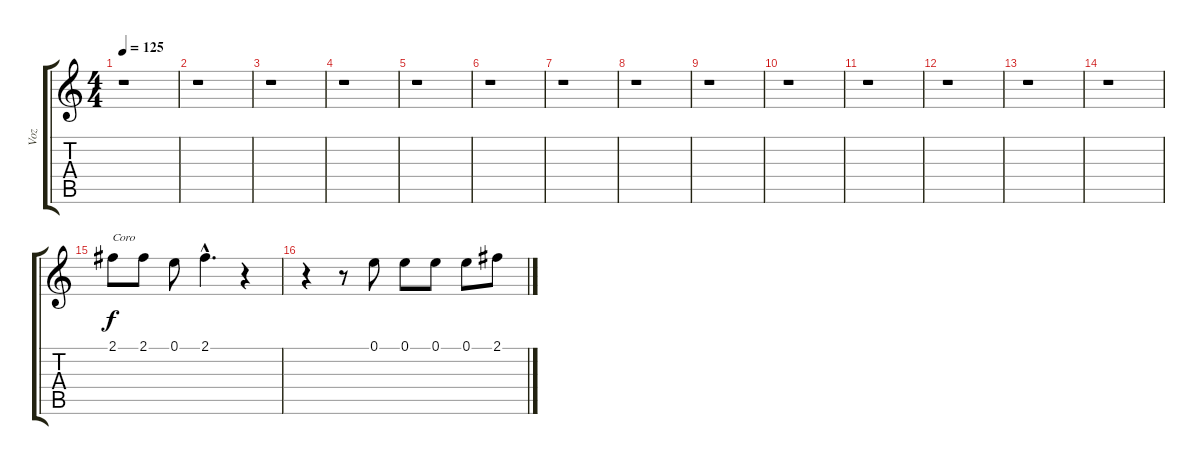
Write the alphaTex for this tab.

\track ("Voz" "Voz") {instrument contrabass}
\staff {score tabs}
\tuning (E4 B3 G3 D3 A2 E2) {hide}
\ts (4 4)
\tempo 125
\clef g2
\ks c
r.1{dy f} |
r.1 |
r.1 |
r.1 |
r.1 |
r.1 |
r.1 |
r.1 |
r.1 |
r.1 |
r.1 |
r.1 |
r.1 |
r.1 |
2.1.8{txt "Coro"} 2.1.8 0.1.8 2.1{hac}.4{d} r.4 |
r.4 r.8 0.1.8 0.1.8 0.1.8 0.1.8 2.1.8
